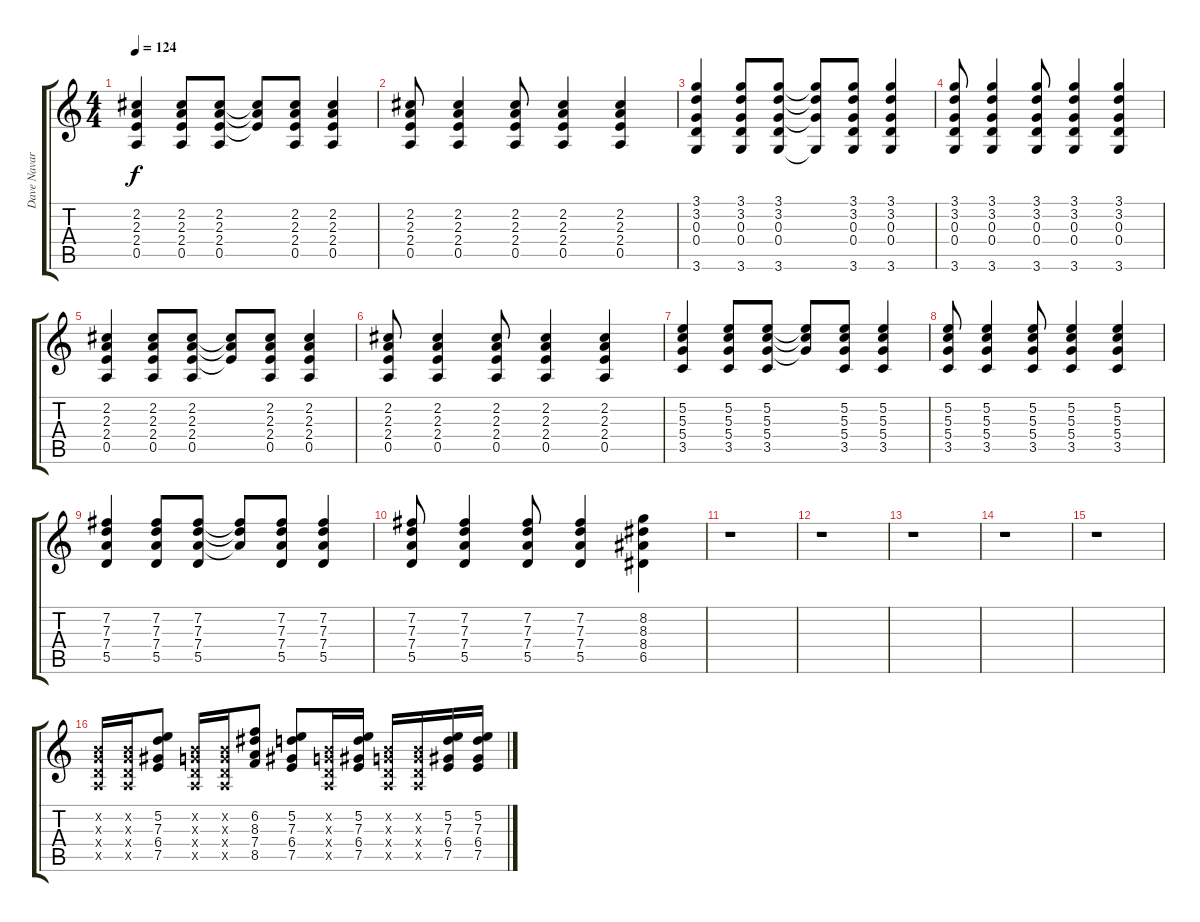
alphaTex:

\track ("Dave Navarro 3" "Dave Navar") {instrument acousticguitarsteel}
\staff {score tabs}
\tuning (E4 B3 G3 D3 A2 E2) {hide}
\ts (4 4)
\tempo 124
\clef g2
\ks c
(2.2 2.3 2.4 0.5).4{dy f} (2.2 2.3 2.4 0.5).8 (2.2 2.3 2.4 0.5).8 (2.2{t} 2.3{t} 2.4{t}).8 (2.2 2.3 2.4 0.5).8 (2.2 2.3 2.4 0.5).4 |
(2.2 2.3 2.4 0.5).8 (2.2 2.3 2.4 0.5).4 (2.2 2.3 2.4 0.5).8 (2.2 2.3 2.4 0.5).4 (2.2 2.3 2.4 0.5).4 |
(3.1 3.2 0.3 0.4 3.6).4 (3.1 3.2 0.3 0.4 3.6).8 (3.1 3.2 0.3 0.4 3.6).8 (3.1{t} 3.2{t} 0.3{t} 3.6{t}).8 (3.1 3.2 0.3 0.4 3.6).8 (3.1 3.2 0.3 0.4 3.6).4 |
(3.1 3.2 0.3 0.4 3.6).8 (3.1 3.2 0.3 0.4 3.6).4 (3.1 3.2 0.3 0.4 3.6).8 (3.1 3.2 0.3 0.4 3.6).4 (3.1 3.2 0.3 0.4 3.6).4 |
(2.2 2.3 2.4 0.5).4 (2.2 2.3 2.4 0.5).8 (2.2 2.3 2.4 0.5).8 (2.2{t} 2.3{t} 2.4{t}).8 (2.2 2.3 2.4 0.5).8 (2.2 2.3 2.4 0.5).4 |
(2.2 2.3 2.4 0.5).8 (2.2 2.3 2.4 0.5).4 (2.2 2.3 2.4 0.5).8 (2.2 2.3 2.4 0.5).4 (2.2 2.3 2.4 0.5).4 |
(5.2 5.3 5.4 3.5).4 (5.2 5.3 5.4 3.5).8 (5.2 5.3 5.4 3.5).8 (5.2{t} 5.3{t} 5.4{t}).8 (5.2 5.3 5.4 3.5).8 (5.2 5.3 5.4 3.5).4 |
(5.2 5.3 5.4 3.5).8 (5.2 5.3 5.4 3.5).4 (5.2 5.3 5.4 3.5).8 (5.2 5.3 5.4 3.5).4 (5.2 5.3 5.4 3.5).4 |
(7.2 7.3 7.4 5.5).4 (7.2 7.3 7.4 5.5).8 (7.2 7.3 7.4 5.5).8 (7.2{t} 7.3{t} 7.4{t}).8 (7.2 7.3 7.4 5.5).8 (7.2 7.3 7.4 5.5).4 |
(7.2 7.3 7.4 5.5).8 (7.2 7.3 7.4 5.5).4 (7.2 7.3 7.4 5.5).8 (7.2 7.3 7.4 5.5).4 (8.2 8.3 8.4 6.5).4 |
r.1 |
r.1 |
r.1 |
r.1 |
r.1 |
(0.2{x} 0.3{x} 0.4{x} 0.5{x}).16 (0.2{x} 0.3{x} 0.4{x} 0.5{x}).16 (5.2 7.3 6.4 7.5).8 (0.2{x} 0.3{x} 0.4{x} 0.5{x}).16 (0.2{x} 0.3{x} 0.4{x} 0.5{x}).16 (6.2 8.3 7.4 8.5).8 (5.2 7.3 6.4 7.5).8 (0.2{x} 0.3{x} 0.4{x} 0.5{x}).16 (5.2 7.3 6.4 7.5).16 (0.2{x} 0.3{x} 0.4{x} 0.5{x}).16 (0.2{x} 0.3{x} 0.4{x} 0.5{x}).16 (5.2 7.3 6.4 7.5).16 (5.2 7.3 6.4 7.5).16
